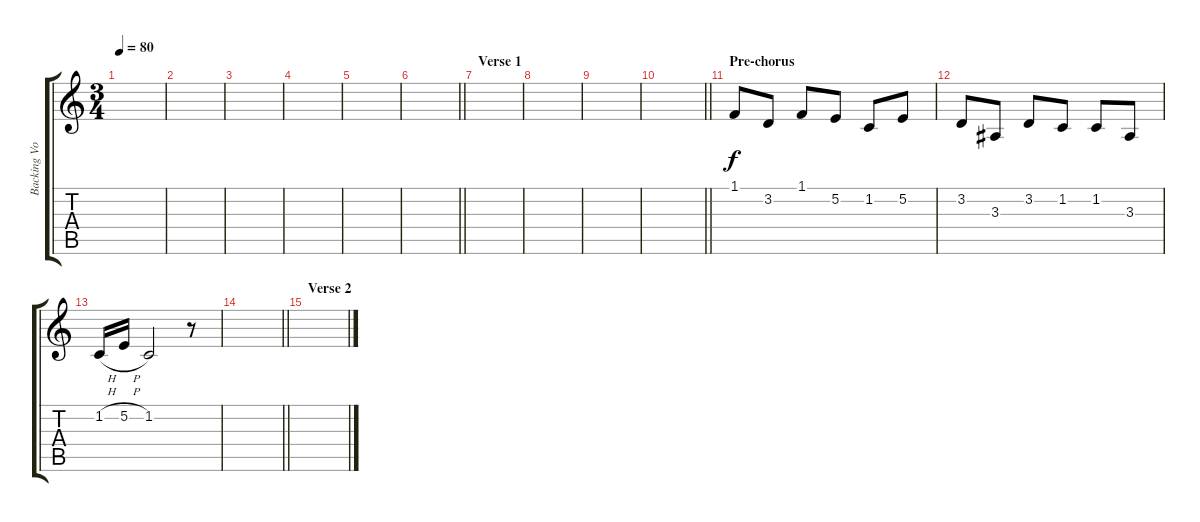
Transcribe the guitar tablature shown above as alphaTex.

\track ("Backing Vocals" "Backing Vo") {instrument clarinet}
\staff {score tabs}
\tuning (E4 B3 G3 D3 A2 E2) {hide}
\ts (3 4)
\tempo 80
\clef g2
\ks c
|
|
|
|
|
\barLineRight lightlight
|
\section ("" "Verse 1")
|
|
|
\barLineRight lightlight
|
\section ("" "Pre-chorus")
1.1.8 3.2.8 1.1.8 5.2.8 1.2.8 5.2.8 |
3.2.8 3.3.8 3.2.8 1.2.8 1.2.8 3.3.8 |
1.2{h}.16 5.2{h}.16 1.2.2 r.8 |
\barLineRight lightlight
|
\section ("" "Verse 2")
